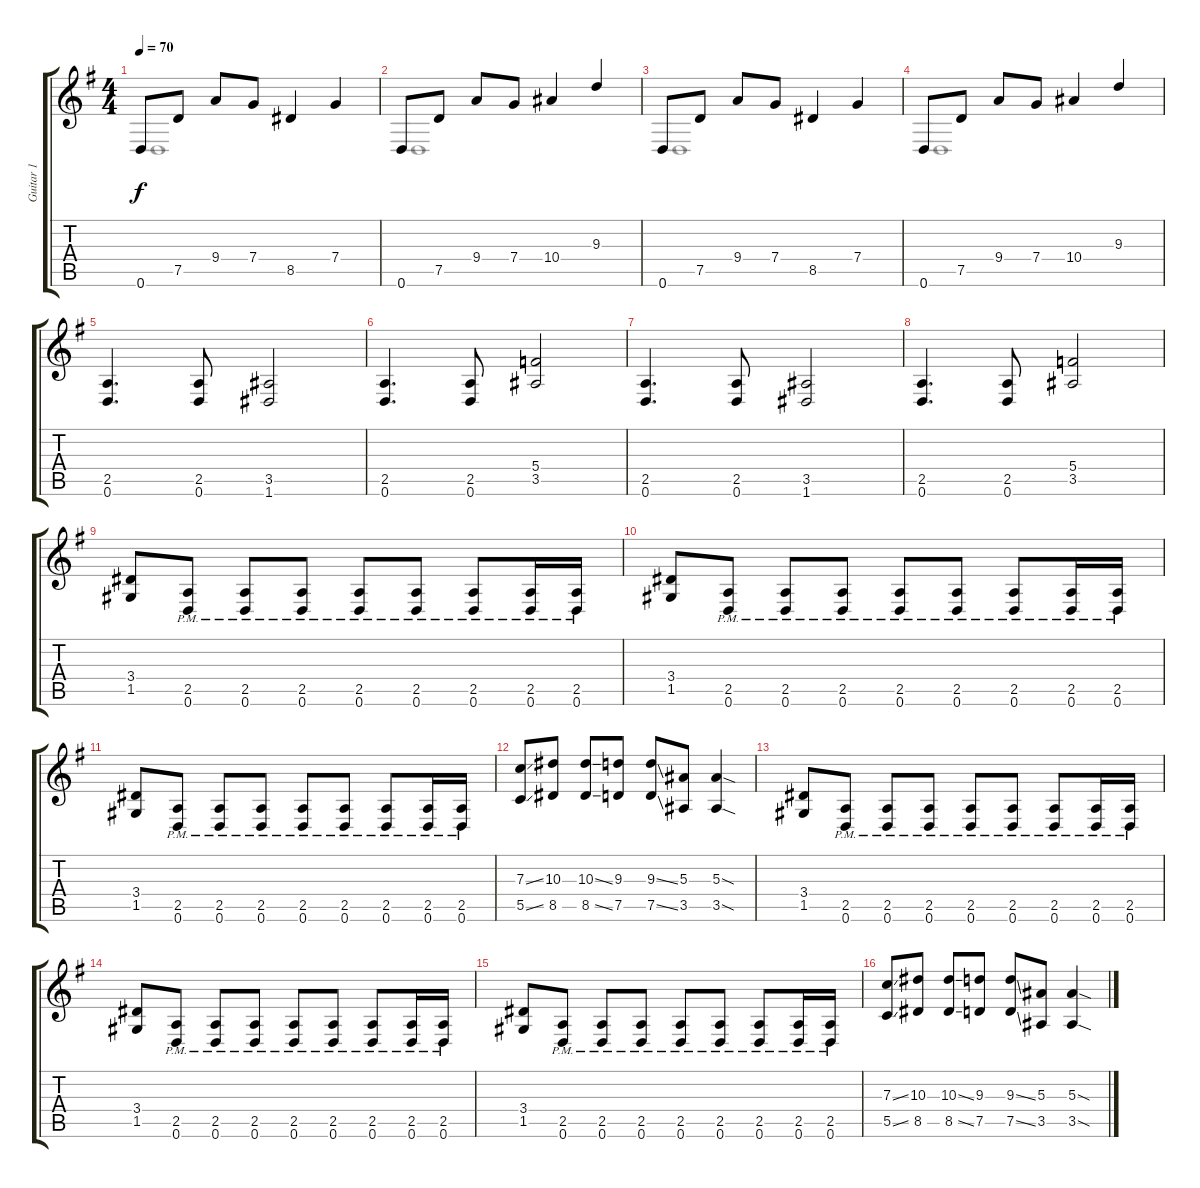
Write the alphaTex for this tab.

\track ("Guitar 1" "Guitar 1") {instrument distortionguitar}
\staff {score tabs}
\tuning (D4 A3 F3 C3 G2 D2) {hide}
\voice
\ts (4 4)
\tempo 70
\clef g2
\ks g
0.6.8{dy f} 7.5.8 9.4.8 7.4.8 8.5.4 7.4.4 |
0.6.8 7.5.8 9.4.8 7.4.8 10.4.4 9.3.4 |
0.6.8 7.5.8 9.4.8 7.4.8 8.5.4 7.4.4 |
0.6.8 7.5.8 9.4.8 7.4.8 10.4.4 9.3.4 |
(2.5 0.6).4{d} (2.5 0.6).8 (3.5 1.6).2 |
(2.5 0.6).4{d} (2.5 0.6).8 (5.4 3.5).2 |
(2.5 0.6).4{d} (2.5 0.6).8 (3.5 1.6).2 |
(2.5 0.6).4{d} (2.5 0.6).8 (5.4 3.5).2 |
(3.4 1.5).8 (2.5{pm} 0.6{pm}).8 (2.5{pm} 0.6{pm}).8 (2.5{pm} 0.6{pm}).8 (2.5{pm} 0.6{pm}).8 (2.5{pm} 0.6{pm}).8 (2.5{pm} 0.6{pm}).8 (2.5{pm} 0.6{pm}).16 (2.5{pm} 0.6{pm}).16 |
(3.4 1.5).8 (2.5{pm} 0.6{pm}).8 (2.5{pm} 0.6{pm}).8 (2.5{pm} 0.6{pm}).8 (2.5{pm} 0.6{pm}).8 (2.5{pm} 0.6{pm}).8 (2.5{pm} 0.6{pm}).8 (2.5{pm} 0.6{pm}).16 (2.5{pm} 0.6{pm}).16 |
(3.4 1.5).8 (2.5{pm} 0.6{pm}).8 (2.5{pm} 0.6{pm}).8 (2.5{pm} 0.6{pm}).8 (2.5{pm} 0.6{pm}).8 (2.5{pm} 0.6{pm}).8 (2.5{pm} 0.6{pm}).8 (2.5{pm} 0.6{pm}).16 (2.5{pm} 0.6{pm}).16 |
(7.3{ss} 5.5{ss}).8 (10.3 8.5).8 (10.3{ss} 8.5{ss}).8 (9.3 7.5).8 (9.3{ss} 7.5{ss}).8 (5.3 3.5).8 (5.3{sod} 3.5{sod}).4 |
(3.4 1.5).8 (2.5{pm} 0.6{pm}).8 (2.5{pm} 0.6{pm}).8 (2.5{pm} 0.6{pm}).8 (2.5{pm} 0.6{pm}).8 (2.5{pm} 0.6{pm}).8 (2.5{pm} 0.6{pm}).8 (2.5{pm} 0.6{pm}).16 (2.5{pm} 0.6{pm}).16 |
(3.4 1.5).8 (2.5{pm} 0.6{pm}).8 (2.5{pm} 0.6{pm}).8 (2.5{pm} 0.6{pm}).8 (2.5{pm} 0.6{pm}).8 (2.5{pm} 0.6{pm}).8 (2.5{pm} 0.6{pm}).8 (2.5{pm} 0.6{pm}).16 (2.5{pm} 0.6{pm}).16 |
(3.4 1.5).8 (2.5{pm} 0.6{pm}).8 (2.5{pm} 0.6{pm}).8 (2.5{pm} 0.6{pm}).8 (2.5{pm} 0.6{pm}).8 (2.5{pm} 0.6{pm}).8 (2.5{pm} 0.6{pm}).8 (2.5{pm} 0.6{pm}).16 (2.5{pm} 0.6{pm}).16 |
(7.3{ss} 5.5{ss}).8 (10.3 8.5).8 (10.3{ss} 8.5{ss}).8 (9.3 7.5).8 (9.3{ss} 7.5{ss}).8 (5.3 3.5).8 (5.3{sod} 3.5{sod}).4
\voice
\clef g2
\ottava regular
\simile none
\ks g
0.6.1{dy f} |
0.6.1 |
0.6.1 |
0.6.1 |
|
|
|
|
|
|
|
|
|
|
|
